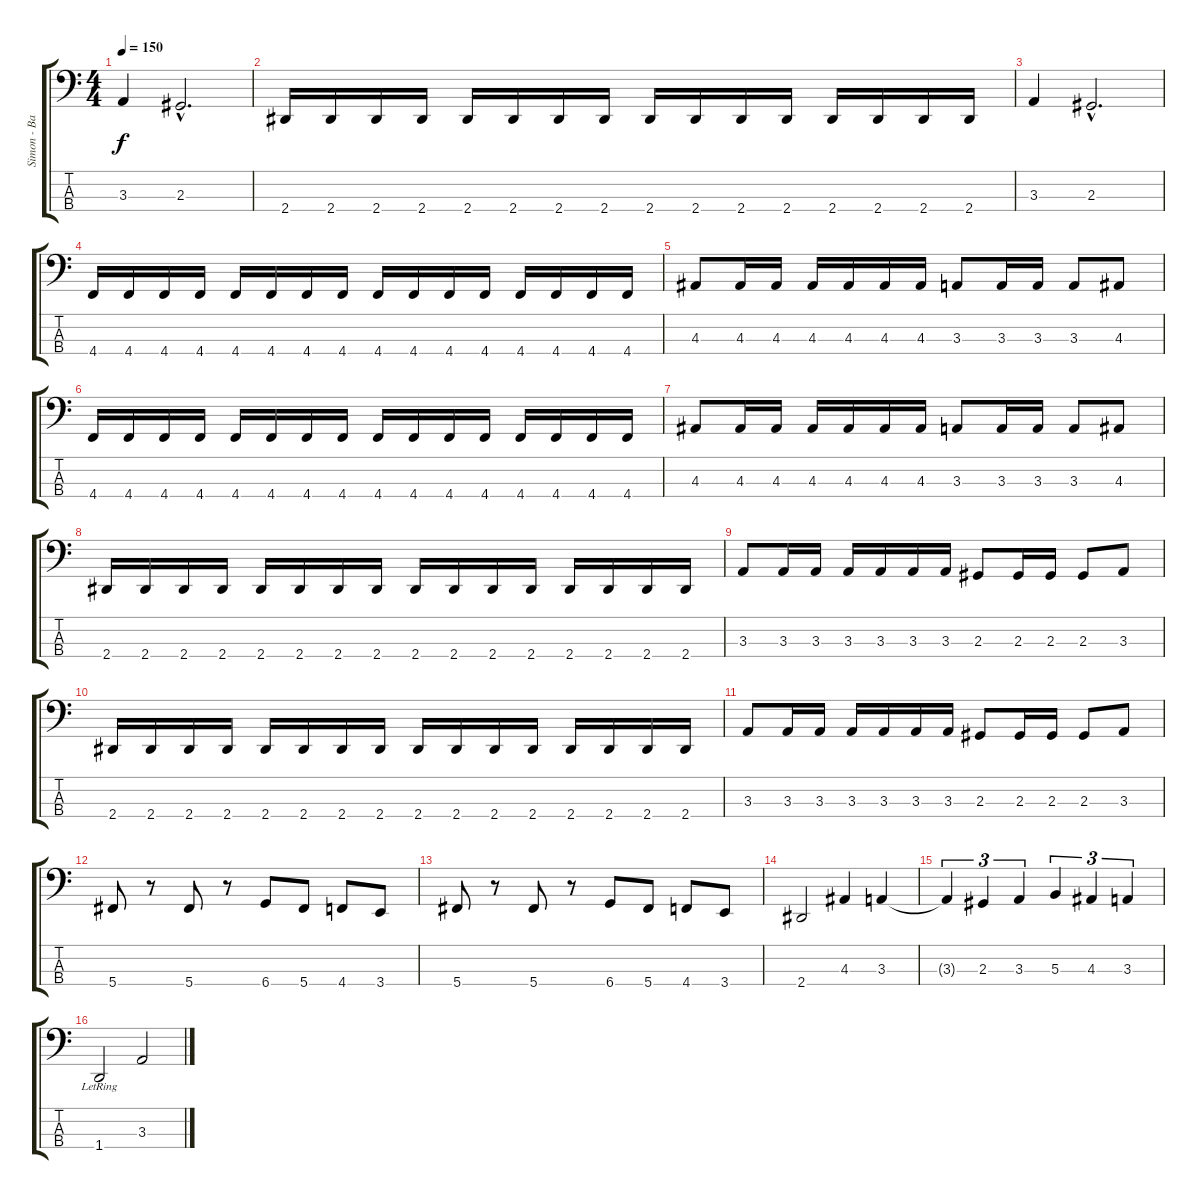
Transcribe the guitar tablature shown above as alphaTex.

\track ("Simon - Bass" "Simon - Ba") {instrument electricbasspick}
\staff {score tabs}
\tuning (E2 B1 Gb1 Db1) {hide}
\ts (4 4)
\tempo 150
\clef f4
\ks c
3.3.4{dy f} 2.3{hac}.2{d} |
2.4.16 2.4.16 2.4.16 2.4.16 2.4.16 2.4.16 2.4.16 2.4.16 2.4.16 2.4.16 2.4.16 2.4.16 2.4.16 2.4.16 2.4.16 2.4.16 |
3.3.4 2.3{hac}.2{d} |
4.4.16 4.4.16 4.4.16 4.4.16 4.4.16 4.4.16 4.4.16 4.4.16 4.4.16 4.4.16 4.4.16 4.4.16 4.4.16 4.4.16 4.4.16 4.4.16 |
4.3.8 4.3.16 4.3.16 4.3.16 4.3.16 4.3.16 4.3.16 3.3.8 3.3.16 3.3.16 3.3.8 4.3.8 |
4.4.16 4.4.16 4.4.16 4.4.16 4.4.16 4.4.16 4.4.16 4.4.16 4.4.16 4.4.16 4.4.16 4.4.16 4.4.16 4.4.16 4.4.16 4.4.16 |
4.3.8 4.3.16 4.3.16 4.3.16 4.3.16 4.3.16 4.3.16 3.3.8 3.3.16 3.3.16 3.3.8 4.3.8 |
2.4.16 2.4.16 2.4.16 2.4.16 2.4.16 2.4.16 2.4.16 2.4.16 2.4.16 2.4.16 2.4.16 2.4.16 2.4.16 2.4.16 2.4.16 2.4.16 |
3.3.8 3.3.16 3.3.16 3.3.16 3.3.16 3.3.16 3.3.16 2.3.8 2.3.16 2.3.16 2.3.8 3.3.8 |
2.4.16 2.4.16 2.4.16 2.4.16 2.4.16 2.4.16 2.4.16 2.4.16 2.4.16 2.4.16 2.4.16 2.4.16 2.4.16 2.4.16 2.4.16 2.4.16 |
3.3.8 3.3.16 3.3.16 3.3.16 3.3.16 3.3.16 3.3.16 2.3.8 2.3.16 2.3.16 2.3.8 3.3.8 |
5.4.8 r.8 5.4.8 r.8 6.4.8 5.4.8 4.4.8 3.4.8 |
5.4.8 r.8 5.4.8 r.8 6.4.8 5.4.8 4.4.8 3.4.8 |
2.4.2 4.3.4 3.3.4 |
3.3{t}.4{tu (3 2)} 2.3.4{tu (3 2)} 3.3.4{tu (3 2)} 5.3.4{tu (3 2)} 4.3.4{tu (3 2)} 3.3.4{tu (3 2)} |
1.4{lr}.2 3.3.2
